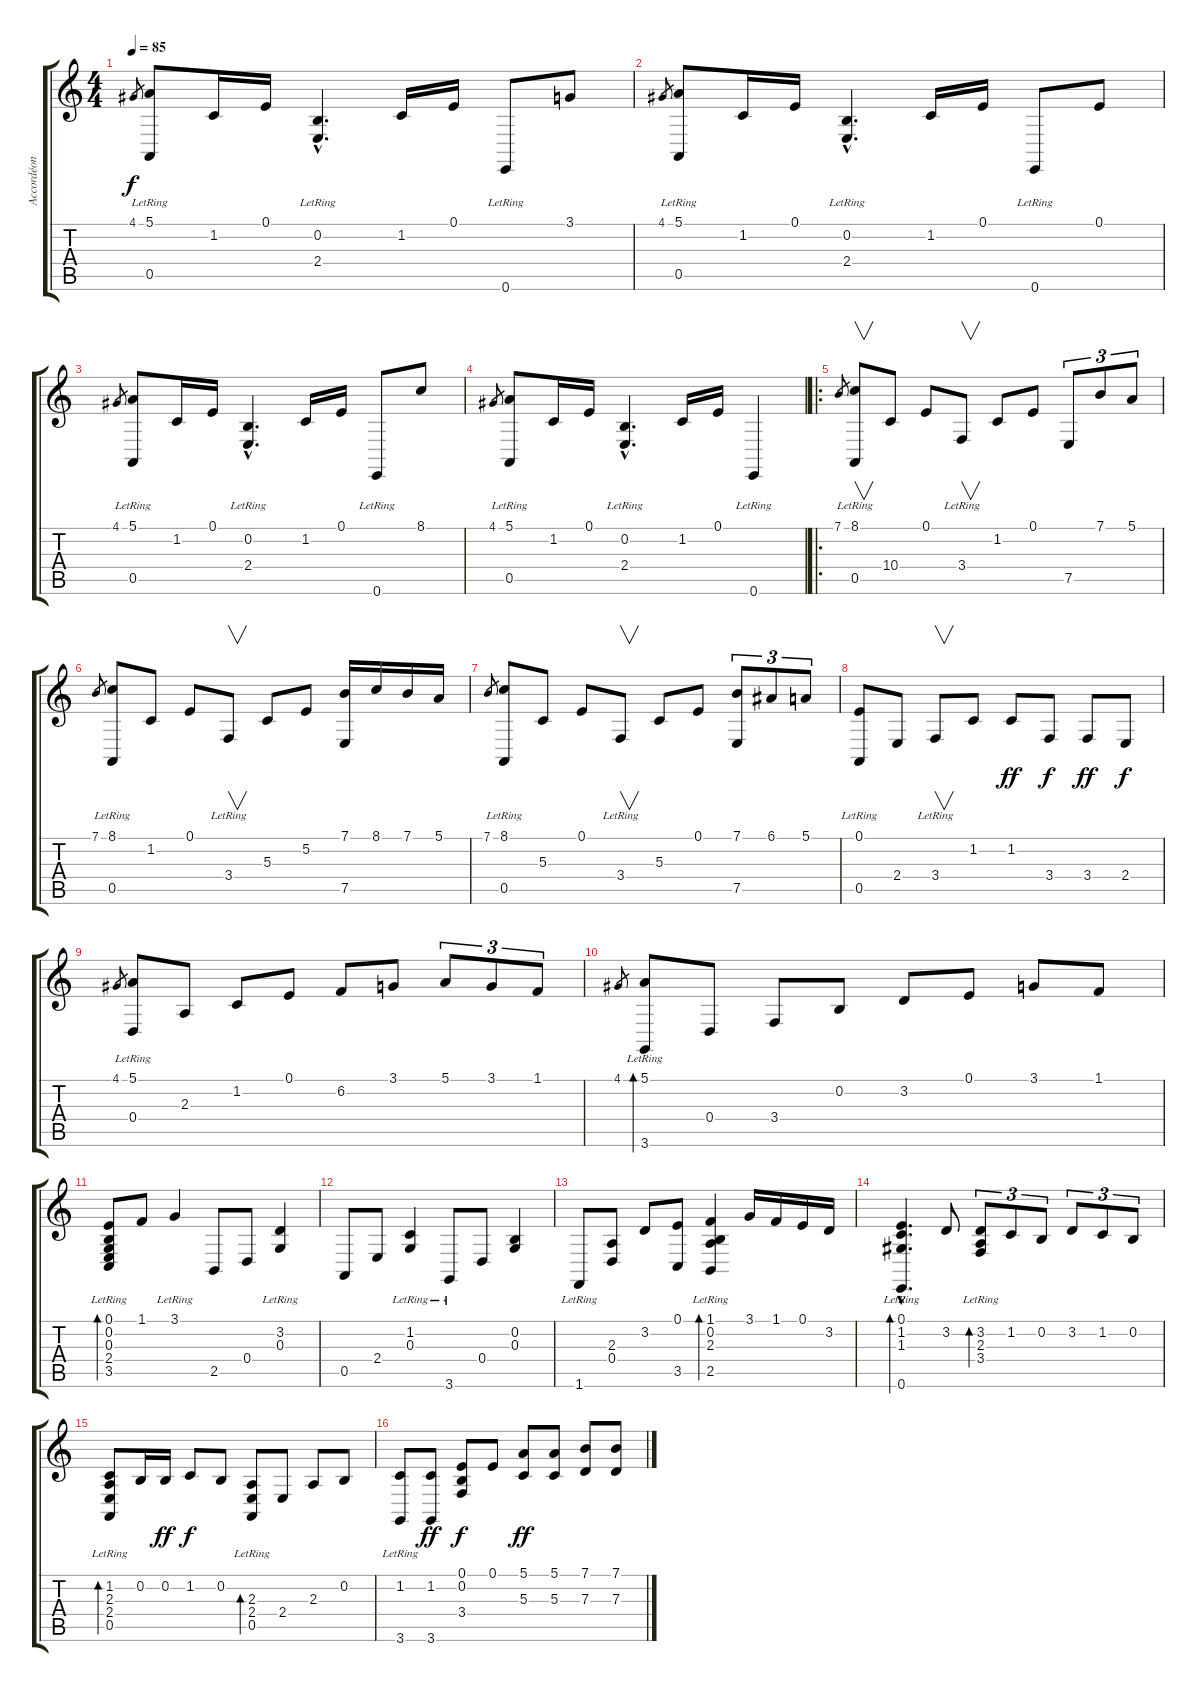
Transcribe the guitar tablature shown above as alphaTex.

\track ("Accordéon" "Accordéon") {instrument tangoaccordion}
\staff {score tabs}
\tuning (E4 B3 G3 D3 A2 E2) {hide}
\ts (4 4)
\tempo 85
\clef g2
\ks c
4.1.8{gr dy f instrument tangoaccordion} (5.1{lr} 0.5{lr}).8 1.2.16 0.1.16 (0.2{hac lr} 2.4{hac lr}).4{d} 1.2.16 0.1.16 0.6{lr}.8 3.1.8 |
4.1.8{gr} (5.1{lr} 0.5{lr}).8 1.2.16 0.1.16 (0.2{hac lr} 2.4{hac lr}).4{d} 1.2.16 0.1.16 0.6{lr}.8 0.1.8 |
4.1.8{gr} (5.1{lr} 0.5{lr}).8 1.2.16 0.1.16 (0.2{hac lr} 2.4{hac lr}).4{d} 1.2.16 0.1.16 0.6{lr}.8 8.1.8 |
4.1.8{gr} (5.1{lr} 0.5{lr}).8 1.2.16 0.1.16 (0.2{hac lr} 2.4{hac lr}).4{d} 1.2.16 0.1.16 0.6{lr}.4 |
\ro
7.1.8{gr} (8.1{lr} 0.5{lr}).8{v} 10.4.8 0.1.8 3.4{lr}.8{v} 1.2.8 0.1.8 7.5.8{tu (3 2)} 7.1.8{tu (3 2)} 5.1.8{tu (3 2)} |
7.1.8{gr} (8.1{lr} 0.5{lr}).8 1.2.8 0.1.8 3.4{lr}.8{v} 5.3.8 5.2.8 (7.1 7.5).16 8.1.16 7.1.16 5.1.16 |
7.1.8{gr} (8.1{lr} 0.5{lr}).8 5.3.8 0.1.8 3.4{lr}.8{v} 5.3.8 0.1.8 (7.1 7.5).8{tu (3 2)} 6.1.8{tu (3 2)} 5.1.8{tu (3 2)} |
(0.1{lr} 0.5{lr}).8 2.4.8 3.4{lr}.8{v} 1.2.8 1.2.8{dy ff} 3.4.8{dy f} 3.4.8{dy ff} 2.4.8{dy f} |
4.1.8{gr} (5.1{lr} 0.4{lr}).8 2.3.8 1.2.8 0.1.8 6.2.8 3.1.8 5.1.8{tu (3 2)} 3.1.8{tu (3 2)} 1.1.8{tu (3 2)} |
4.1.8{gr} (5.1{lr} 3.6{lr}).8{bd 120} 0.4.8 3.4.8 0.2.8 3.2.8 0.1.8 3.1.8 1.1.8 |
(0.1{lr} 0.2 0.3 2.4 3.5{lr}).8{bd 120} 1.1.8 3.1{lr}.4 2.5.8 0.4.8 (3.2{lr} 0.3{lr}).4 |
0.5.8 2.4.8 (1.2{lr} 0.3{lr}).4 3.6{lr}.8 0.4.8 (0.2 0.3).4 |
1.6{lr}.8 (2.3 0.4).8 3.2.8 (0.1 3.5).8 (1.1 0.2 2.3 2.5{lr}).4{bd 120} 3.1.16 1.1.16 0.1.16 3.2.16 |
(0.1{hac lr} 1.2{hac} 1.3{hac} 0.6{hac lr}).4{d bd 120} 3.2.8 (3.2 2.3 3.4{lr}).8{tu (3 2) bd 120} 1.2.8{tu (3 2)} 0.2.8{tu (3 2)} 3.2.8{tu (3 2)} 1.2.8{tu (3 2)} 0.2.8{tu (3 2)} |
(1.2{lr} 2.3 2.4 0.5{lr}).8{bd 120} 0.2.16 0.2.16{dy ff} 1.2.8{dy f} 0.2.8 (2.3 2.4 0.5{lr}).8{bd 120} 2.4.8 2.3.8 0.2.8 |
(1.2{lr} 3.6{lr}).8 (1.2 3.6).8{dy ff} (0.1 0.2 3.4).8{dy f} 0.1.8 (5.1 5.3).8{dy ff} (5.1 5.3).8 (7.1 7.3).8 (7.1 7.3).8
